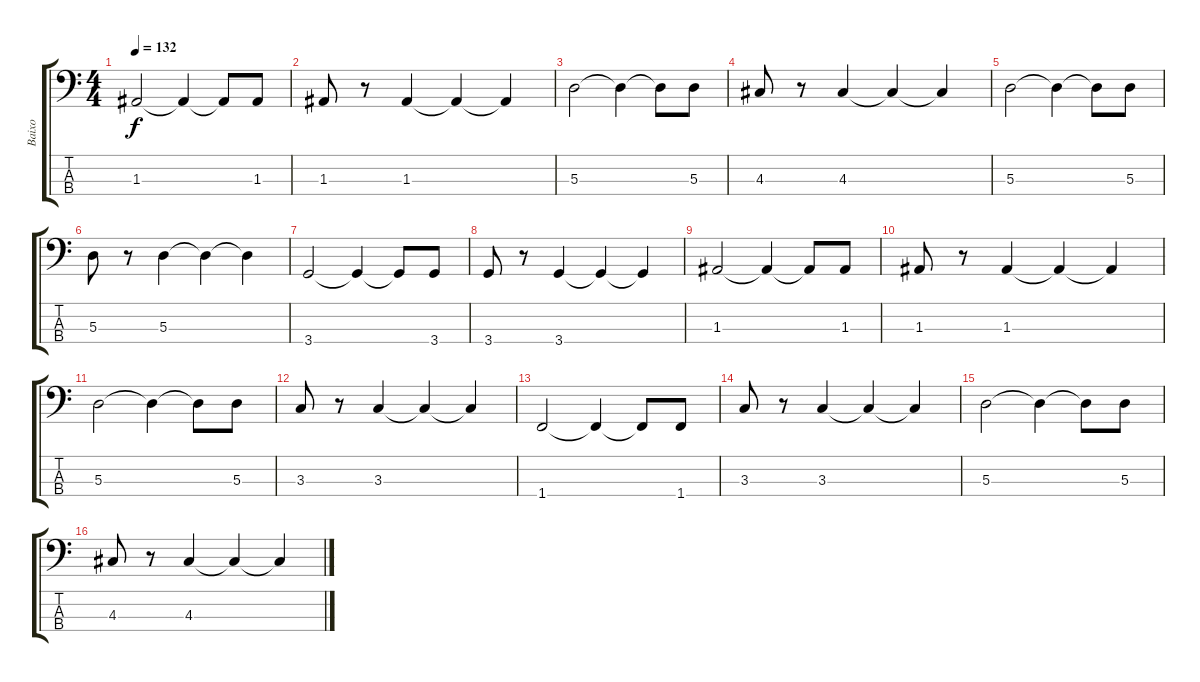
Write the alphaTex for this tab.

\track ("Baixo" "Baixo") {instrument electricbassfinger}
\staff {score tabs}
\tuning (G2 D2 A1 E1) {hide}
\ts (4 4)
\tempo 132
\clef f4
\ks c
1.3.2{dy f} 1.3{t}.4 1.3{t}.8 1.3.8 |
1.3.8 r.8 1.3.4 1.3{t}.4 1.3{t}.4 |
5.3.2 5.3{t}.4 5.3{t}.8 5.3.8 |
4.3.8 r.8 4.3.4 4.3{t}.4 4.3{t}.4 |
5.3.2 5.3{t}.4 5.3{t}.8 5.3.8 |
5.3.8 r.8 5.3.4 5.3{t}.4 5.3{t}.4 |
3.4.2 3.4{t}.4 3.4{t}.8 3.4.8 |
3.4.8 r.8 3.4.4 3.4{t}.4 3.4{t}.4 |
1.3.2 1.3{t}.4 1.3{t}.8 1.3.8 |
1.3.8 r.8 1.3.4 1.3{t}.4 1.3{t}.4 |
5.3.2 5.3{t}.4 5.3{t}.8 5.3.8 |
3.3.8 r.8 3.3.4 3.3{t}.4 3.3{t}.4 |
1.4.2 1.4{t}.4 1.4{t}.8 1.4.8 |
3.3.8 r.8 3.3.4 3.3{t}.4 3.3{t}.4 |
5.3.2 5.3{t}.4 5.3{t}.8 5.3.8 |
4.3.8 r.8 4.3.4 4.3{t}.4 4.3{t}.4
